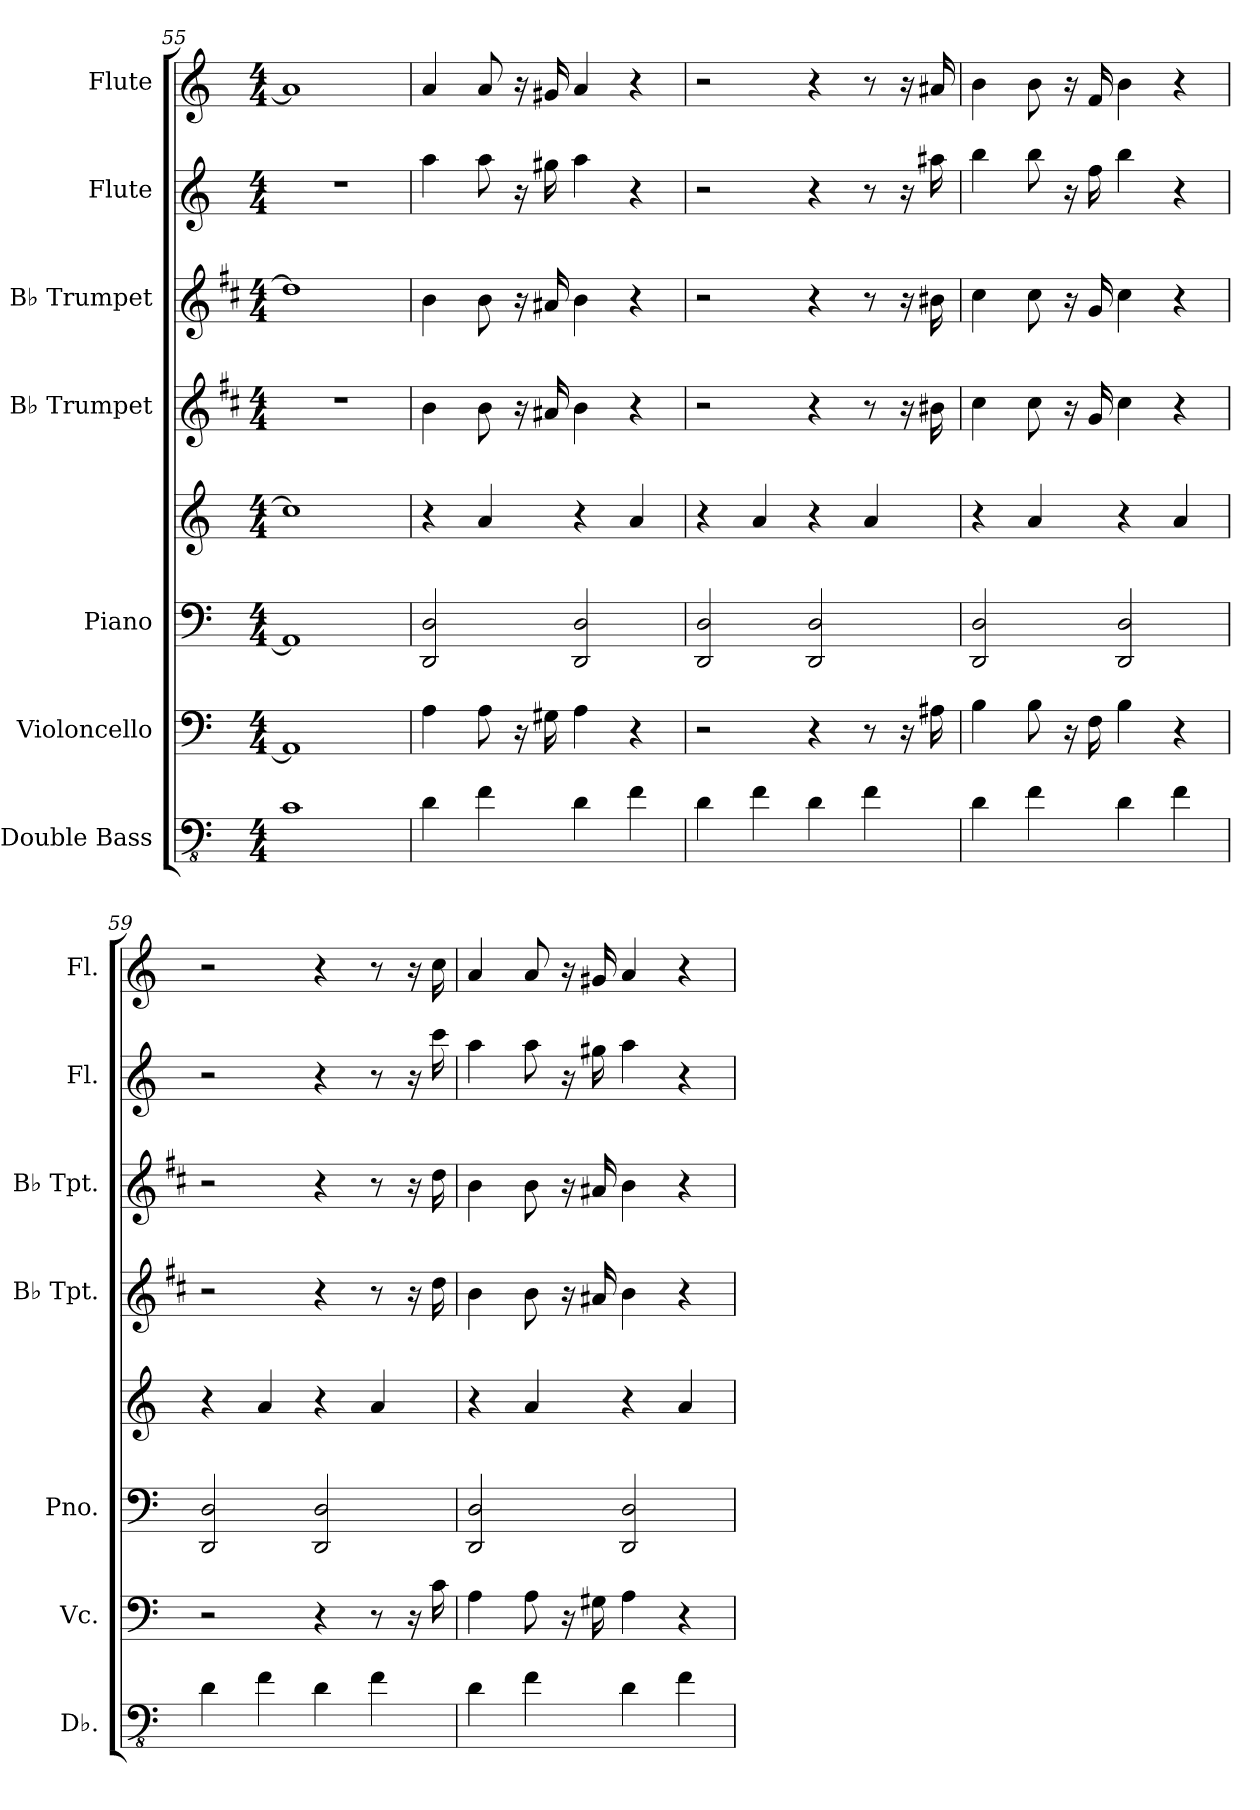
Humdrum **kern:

**kern	**kern	**kern	**kern	**kern	**kern	**kern	**kern
*part7	*part6	*part5	*part5	*part4	*part3	*part2	*part1
*staff8	*staff7	*staff6	*staff5	*staff4	*staff3	*staff2	*staff1
*I"Double Bass	*I"Violoncello	*I"Piano	*	*I"B♭ Trumpet	*I"B♭ Trumpet	*I"Flute	*I"Flute
*I'Db.	*I'Vc.	*I'Pno.	*	*I'B♭ Tpt.	*I'B♭ Tpt.	*I'Fl.	*I'Fl.
*clefFv4	*clefF4	*clefF4	*clefG2	*clefG2	*clefG2	*clefG2	*clefG2
*ITrd7c12	*	*	*	*ITrd1c2	*ITrd1c2	*	*
*k[]	*k[]	*k[]	*k[]	*k[]	*k[]	*k[]	*k[]
*M4/4	*M4/4	*M4/4	*M4/4	*M4/4	*M4/4	*M4/4	*M4/4
=55	=55	=55	=55	=55	=55	=55	=55
1CC	1AA]	1AA]	1cc]	1r	1cc]	1r	1a]
!!LO:PB:g=z
=56	=56	=56	=56	=56	=56	=56	=56
4DD\	4A\	2DD/ 2D/	4r	4a\	4a\	4aa\	4a/
4FF\	8A\	.	4a/	8a\	8a\	8aa\	8a/
.	16r	.	.	16r	16r	16r	16r
.	16G#X\	.	.	16g#X/	16g#X/	16gg#X\	16g#X/
4DD\	4A\	2DD/ 2D/	4r	4a\	4a\	4aa\	4a/
4FF\	4r	.	4a/	4r	4r	4r	4r
=57	=57	=57	=57	=57	=57	=57	=57
4DD\	2r	2DD/ 2D/	4r	2r	2r	2r	2r
4FF\	.	.	4a/	.	.	.	.
4DD\	4r	2DD/ 2D/	4r	4r	4r	4r	4r
4FF\	8r	.	4a/	8r	8r	8r	8r
.	16r	.	.	16r	16r	16r	16r
.	16A#X\	.	.	16a#X\	16a#X\	16aa#X\	16a#X/
=58	=58	=58	=58	=58	=58	=58	=58
4DD\	4B\	2DD/ 2D/	4r	4b\	4b\	4bb\	4b\
4FF\	8B\	.	4a/	8b\	8b\	8bb\	8b\
.	16r	.	.	16r	16r	16r	16r
.	16F\	.	.	16f/	16f/	16ff\	16f/
4DD\	4B\	2DD/ 2D/	4r	4b\	4b\	4bb\	4b\
4FF\	4r	.	4a/	4r	4r	4r	4r
=59	=59	=59	=59	=59	=59	=59	=59
4DD\	2r	2DD/ 2D/	4r	2r	2r	2r	2r
4FF\	.	.	4a/	.	.	.	.
4DD\	4r	2DD/ 2D/	4r	4r	4r	4r	4r
4FF\	8r	.	4a/	8r	8r	8r	8r
.	16r	.	.	16r	16r	16r	16r
.	16c\	.	.	16cc\	16cc\	16ccc\	16cc\
=60	=60	=60	=60	=60	=60	=60	=60
4DD\	4A\	2DD/ 2D/	4r	4a\	4a\	4aa\	4a/
4FF\	8A\	.	4a/	8a\	8a\	8aa\	8a/
.	16r	.	.	16r	16r	16r	16r
.	16G#X\	.	.	16g#X/	16g#X/	16gg#X\	16g#X/
4DD\	4A\	2DD/ 2D/	4r	4a\	4a\	4aa\	4a/
4FF\	4r	.	4a/	4r	4r	4r	4r
=	=	=	=	=	=	=	=
*-	*-	*-	*-	*-	*-	*-	*-
